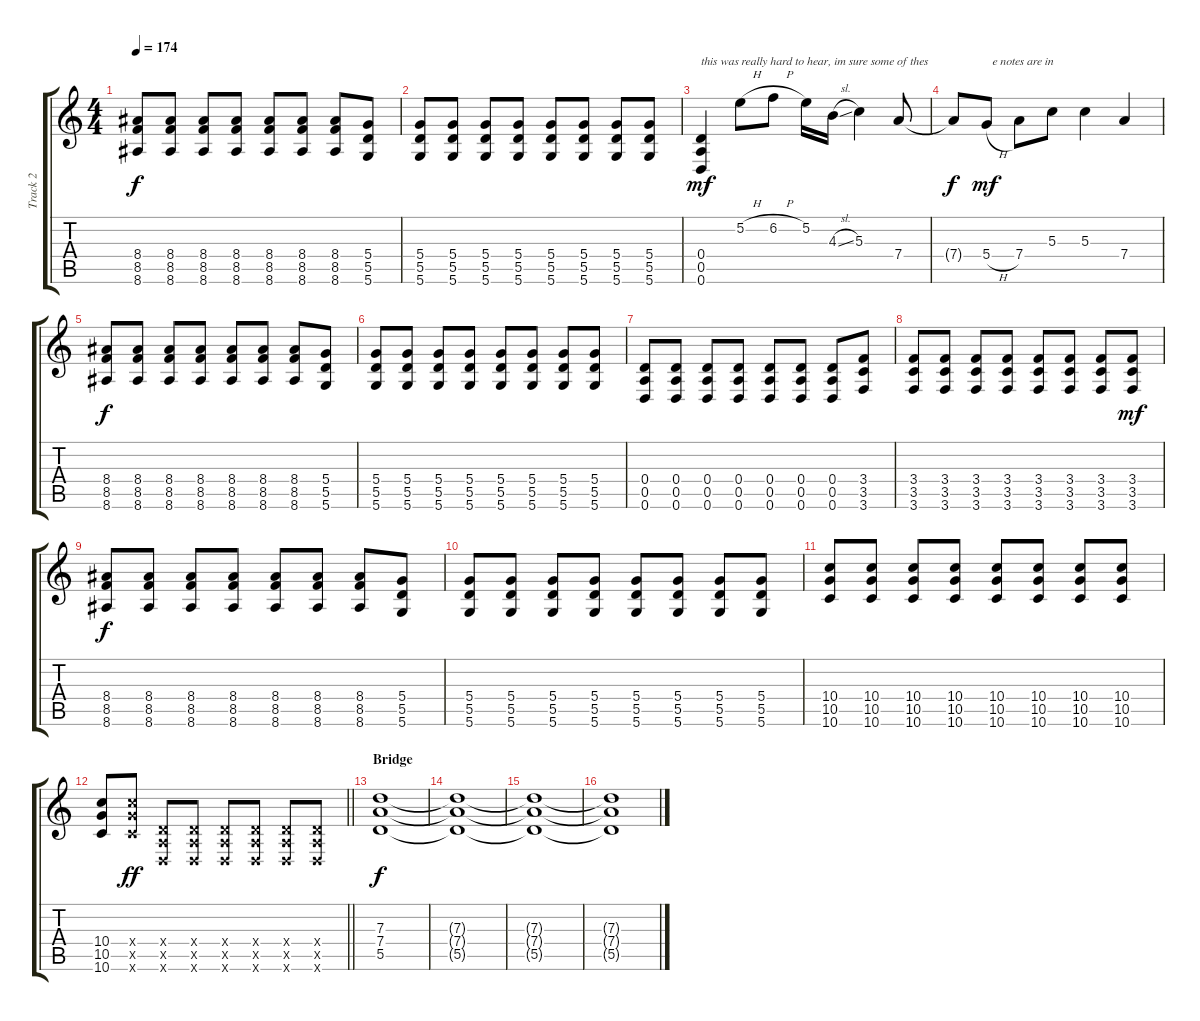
\track ("Track 2" "Track 2") {instrument distortionguitar}
\staff {score tabs}
\tuning (E4 B3 G3 D3 A2 D2) {hide}
\ts (4 4)
\tempo 174
\clef g2
\ks c
(8.4 8.5 8.6).8{dy f} (8.4 8.5 8.6).8 (8.4 8.5 8.6).8 (8.4 8.5 8.6).8 (8.4 8.5 8.6).8 (8.4 8.5 8.6).8 (8.4 8.5 8.6).8 (5.4 5.5 5.6).8 |
(5.4 5.5 5.6).8 (5.4 5.5 5.6).8 (5.4 5.5 5.6).8 (5.4 5.5 5.6).8 (5.4 5.5 5.6).8 (5.4 5.5 5.6).8 (5.4 5.5 5.6).8 (5.4 5.5 5.6).8 |
(0.4 0.5 0.6).4{txt "this was really hard to hear, im sure some of thes" dy mf} 5.2{h}.8 6.2{h}.8 5.2.16 4.3{sl}.16 5.3.4 7.4.8 |
7.4{t}.8{dy f} 5.4{h}.8{txt "  e notes are in" dy mf} 7.4.8 5.3.8 5.3.4 7.4.4 |
(8.4 8.5 8.6).8{dy f} (8.4 8.5 8.6).8 (8.4 8.5 8.6).8 (8.4 8.5 8.6).8 (8.4 8.5 8.6).8 (8.4 8.5 8.6).8 (8.4 8.5 8.6).8 (5.4 5.5 5.6).8 |
(5.4 5.5 5.6).8 (5.4 5.5 5.6).8 (5.4 5.5 5.6).8 (5.4 5.5 5.6).8 (5.4 5.5 5.6).8 (5.4 5.5 5.6).8 (5.4 5.5 5.6).8 (5.4 5.5 5.6).8 |
(0.4 0.5 0.6).8 (0.4 0.5 0.6).8 (0.4 0.5 0.6).8 (0.4 0.5 0.6).8 (0.4 0.5 0.6).8 (0.4 0.5 0.6).8 (0.4 0.5 0.6).8 (3.4 3.5 3.6).8 |
(3.4 3.5 3.6).8 (3.4 3.5 3.6).8 (3.4 3.5 3.6).8 (3.4 3.5 3.6).8 (3.4 3.5 3.6).8 (3.4 3.5 3.6).8 (3.4 3.5 3.6).8 (3.4 3.5 3.6).8{dy mf} |
(8.4 8.5 8.6).8{dy f} (8.4 8.5 8.6).8 (8.4 8.5 8.6).8 (8.4 8.5 8.6).8 (8.4 8.5 8.6).8 (8.4 8.5 8.6).8 (8.4 8.5 8.6).8 (5.4 5.5 5.6).8 |
(5.4 5.5 5.6).8 (5.4 5.5 5.6).8 (5.4 5.5 5.6).8 (5.4 5.5 5.6).8 (5.4 5.5 5.6).8 (5.4 5.5 5.6).8 (5.4 5.5 5.6).8 (5.4 5.5 5.6).8 |
(10.4 10.5 10.6).8 (10.4 10.5 10.6).8 (10.4 10.5 10.6).8 (10.4 10.5 10.6).8 (10.4 10.5 10.6).8 (10.4 10.5 10.6).8 (10.4 10.5 10.6).8 (10.4 10.5 10.6).8 |
\barLineRight lightlight
(10.4 10.5 10.6).8 (10.4{x} 10.5{x} 10.6{x}).8{dy ff} (0.4{x} 0.5{x} 0.6{x}).8 (0.4{x} 0.5{x} 0.6{x}).8 (0.4{x} 0.5{x} 0.6{x}).8 (0.4{x} 0.5{x} 0.6{x}).8 (0.4{x} 0.5{x} 0.6{x}).8 (0.4{x} 0.5{x} 0.6{x}).8 |
\section ("" "Bridge")
(7.3 7.4 5.5).1{dy f} |
(7.3{t} 7.4{t} 5.5{t}).1 |
(7.3{t} 7.4{t} 5.5{t}).1 |
(7.3{t} 7.4{t} 5.5{t}).1
